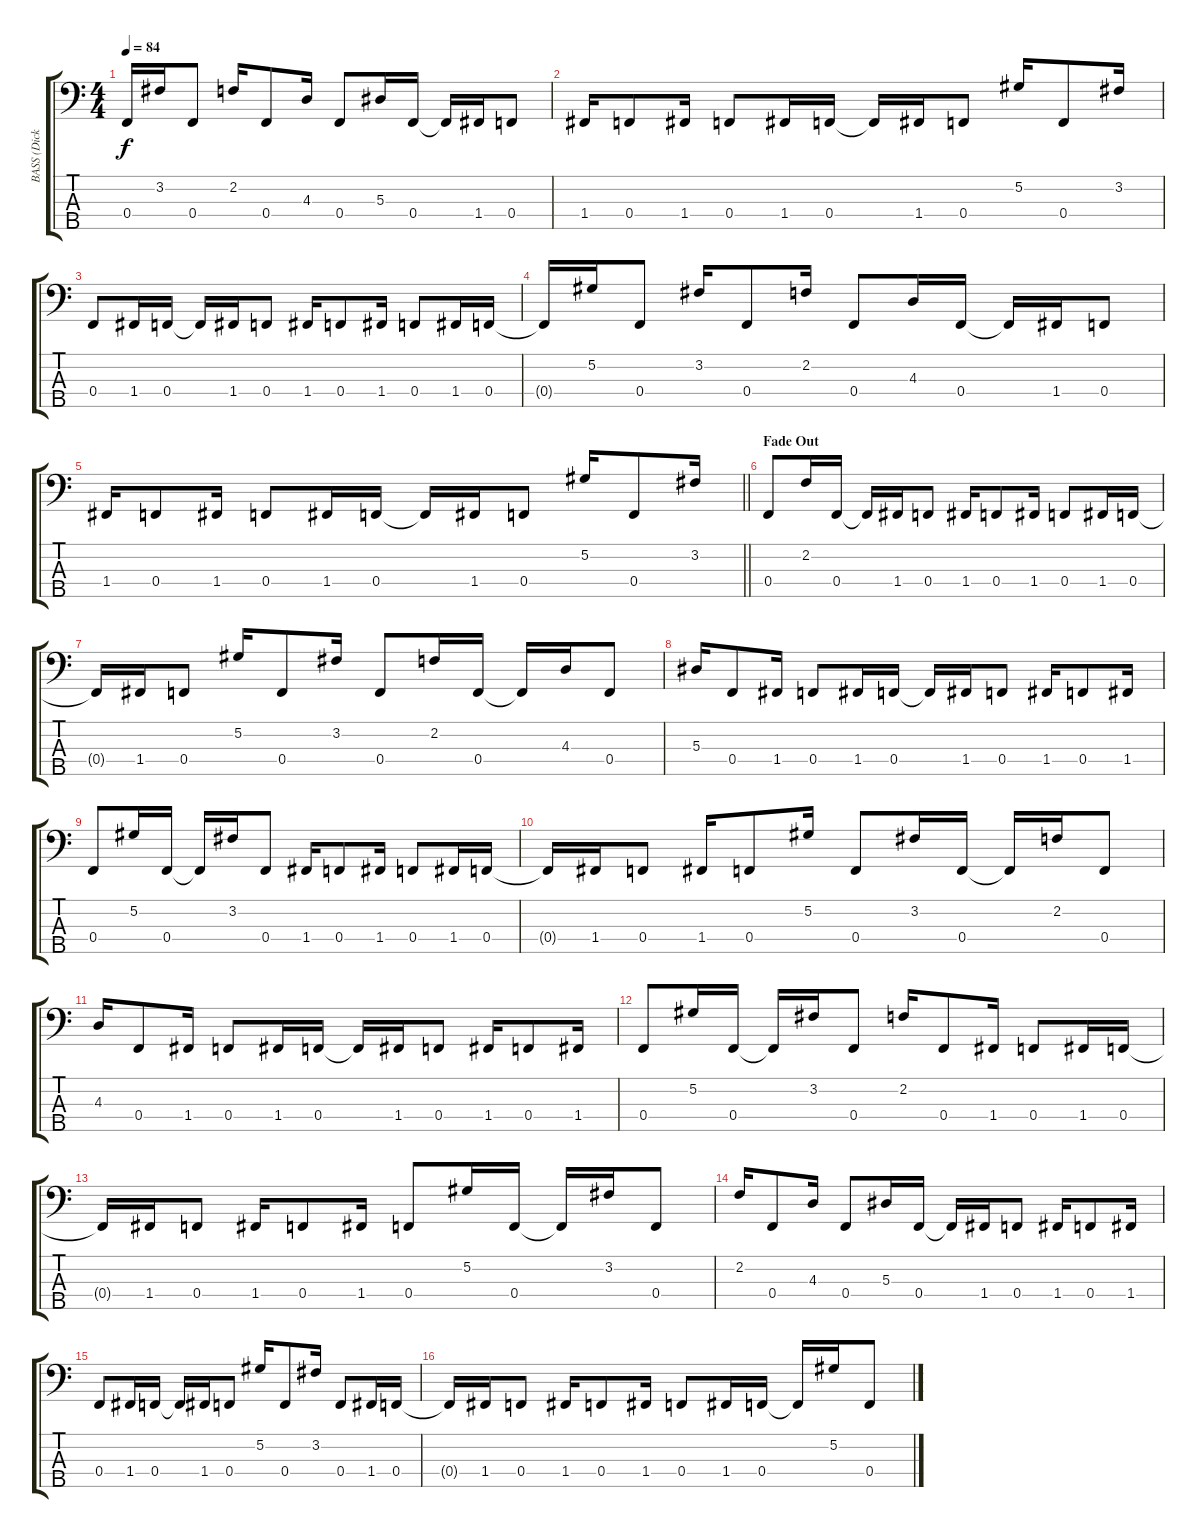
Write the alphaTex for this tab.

\track ("BASS (Dick Lovgren)" "BASS (Dick") {instrument slapbass1}
\staff {score tabs}
\tuning (Ab2 Eb2 Bb1 F1 C1) {hide}
\ts (4 4)
\tempo 84
\clef f4
\ks c
0.4{t}.16{dy f} 3.2.16 0.4.8 2.2.16 0.4.8 4.3.16 0.4.8 5.3.16 0.4.16 0.4{t}.16 1.4.16 0.4.8 |
1.4.16 0.4.8 1.4.16 0.4.8 1.4.16 0.4.16 0.4{t}.16 1.4.16 0.4.8 5.2.16 0.4.8 3.2.16 |
0.4.8 1.4.16 0.4.16 0.4{t}.16 1.4.16 0.4.8 1.4.16 0.4.8 1.4.16 0.4.8 1.4.16 0.4.16 |
0.4{t}.16 5.2.16 0.4.8 3.2.16 0.4.8 2.2.16 0.4.8 4.3.16 0.4.16 0.4{t}.16 1.4.16 0.4.8 |
\barLineRight lightlight
1.4.16 0.4.8 1.4.16 0.4.8 1.4.16 0.4.16 0.4{t}.16 1.4.16 0.4.8 5.2.16 0.4.8 3.2.16 |
\section ("" "Fade Out")
0.4.8{volume 10} 2.2.16 0.4.16 0.4{t}.16 1.4.16 0.4.8 1.4.16 0.4.8 1.4.16 0.4.8 1.4.16 0.4.16 |
0.4{t}.16 1.4.16 0.4.8 5.2.16 0.4.8 3.2.16 0.4.8 2.2.16 0.4.16 0.4{t}.16 4.3.16 0.4.8 |
5.3.16 0.4.8 1.4.16 0.4.8 1.4.16 0.4.16 0.4{t}.16 1.4.16 0.4.8 1.4.16 0.4.8 1.4.16 |
0.4.8 5.2.16 0.4.16 0.4{t}.16 3.2.16 0.4.8 1.4.16 0.4.8 1.4.16 0.4.8 1.4.16 0.4.16 |
0.4{t}.16{volume 8} 1.4.16 0.4.8 1.4.16 0.4.8 5.2.16 0.4.8 3.2.16 0.4.16 0.4{t}.16 2.2.16 0.4.8 |
4.3.16 0.4.8 1.4.16 0.4.8 1.4.16 0.4.16 0.4{t}.16 1.4.16 0.4.8 1.4.16 0.4.8 1.4.16 |
0.4.8 5.2.16 0.4.16 0.4{t}.16 3.2.16 0.4.8 2.2.16 0.4.8 1.4.16 0.4.8 1.4.16 0.4.16 |
0.4{t}.16 1.4.16 0.4.8 1.4.16 0.4.8 1.4.16 0.4.8 5.2.16 0.4.16 0.4{t}.16 3.2.16 0.4.8 |
2.2.16{volume 5} 0.4.8 4.3.16 0.4.8 5.3.16 0.4.16 0.4{t}.16 1.4.16 0.4.8 1.4.16 0.4.8 1.4.16 |
0.4.8 1.4.16 0.4.16 0.4{t}.16 1.4.16 0.4.8 5.2.16 0.4.8 3.2.16 0.4.8 1.4.16 0.4.16 |
0.4{t}.16 1.4.16 0.4.8 1.4.16 0.4.8 1.4.16 0.4.8 1.4.16 0.4.16 0.4{t}.16 5.2.16 0.4.8
